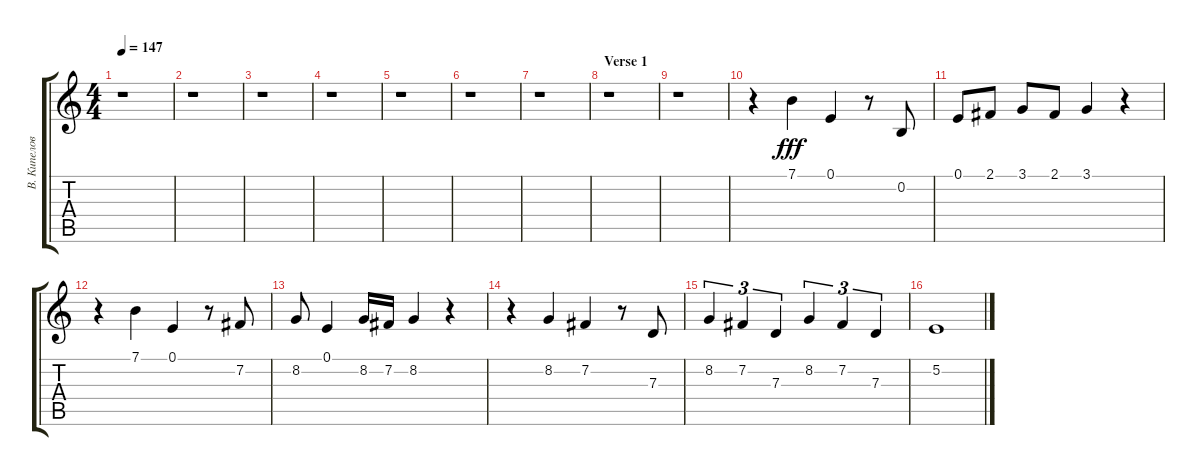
\track ("В. Кипелов" "В. Кипелов") {instrument viola}
\staff {score tabs}
\tuning (E4 B3 G3 D3 A2 E2) {hide}
\ts (4 4)
\tempo 147
\clef g2
\ks c
r.1{dy fff} |
r.1 |
r.1 |
r.1 |
r.1 |
r.1 |
r.1 |
\section ("" "Verse 1")
r.1 |
r.1 |
r.4 7.1.4 0.1.4 r.8 0.2.8 |
0.1.8 2.1.8 3.1.8 2.1.8 3.1.4 r.4 |
r.4 7.1.4 0.1.4 r.8 7.2.8 |
8.2.8 0.1.4 8.2.16 7.2.16 8.2.4 r.4 |
r.4 8.2.4 7.2.4 r.8 7.3.8 |
8.2.4{tu (3 2)} 7.2.4{tu (3 2)} 7.3.4{tu (3 2)} 8.2.4{tu (3 2)} 7.2.4{tu (3 2)} 7.3.4{tu (3 2)} |
5.2.1
